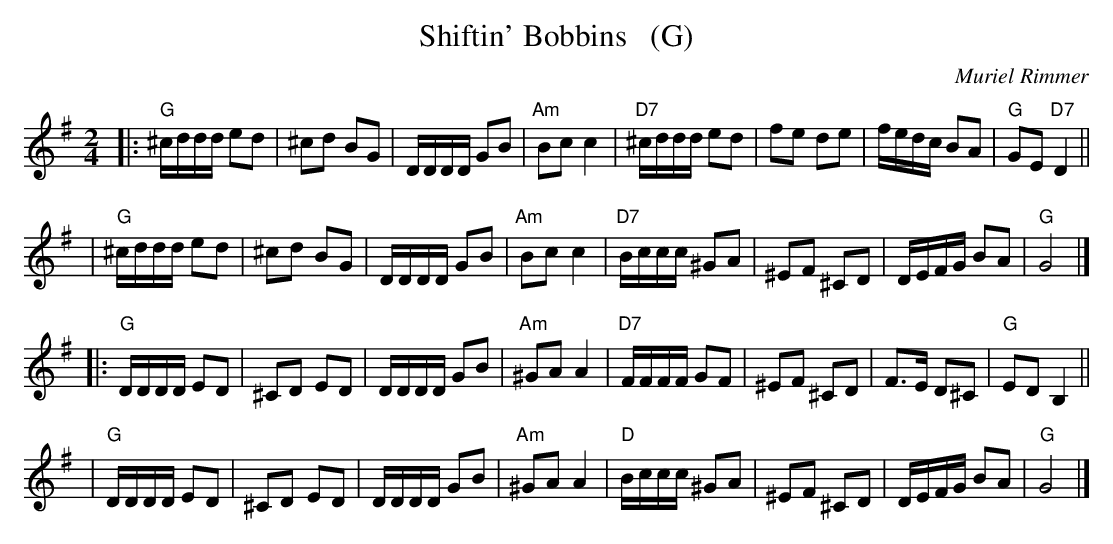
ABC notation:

X:1
T: Shiftin' Bobbins   (G)
C: Muriel Rimmer
M: 2/4
L: 1/16
K: G
|: "G"^cddd e2d2 | ^c2d2  B2G2 | DDDD G2B2  | "Am"B2c2 c4  |\
  "D7"^cddd e2d2 | f2e2   d2e2 | fedc B2A2  |  "G"G2E2 "D7"D4 ||
 | "G"^cddd e2d2 | ^c2d2  B2G2 | DDDD G2B2  | "Am"B2c2 c4  |\
  "D7"Bccc ^G2A2 | ^E2F2 ^C2D2 | DEFG B2A2  |  "G"G8       |]
|:  "G"DDDD E2D2 | ^C2D2  E2D2 | DDDD G2B2  | "Am"^G2A2 A4 |\
   "D7"FFFF G2F2 | ^E2F2 ^C2D2 | F3E  D2^C2 |  "G"E2D2 B,4 ||
 |  "G"DDDD E2D2 | ^C2D2  E2D2 | DDDD G2B2  | "Am"^G2A2 A4 |\
   "D"Bccc ^G2A2 | ^E2F2 ^C2D2 | DEFG B2A2  |  "G"G8       |]
